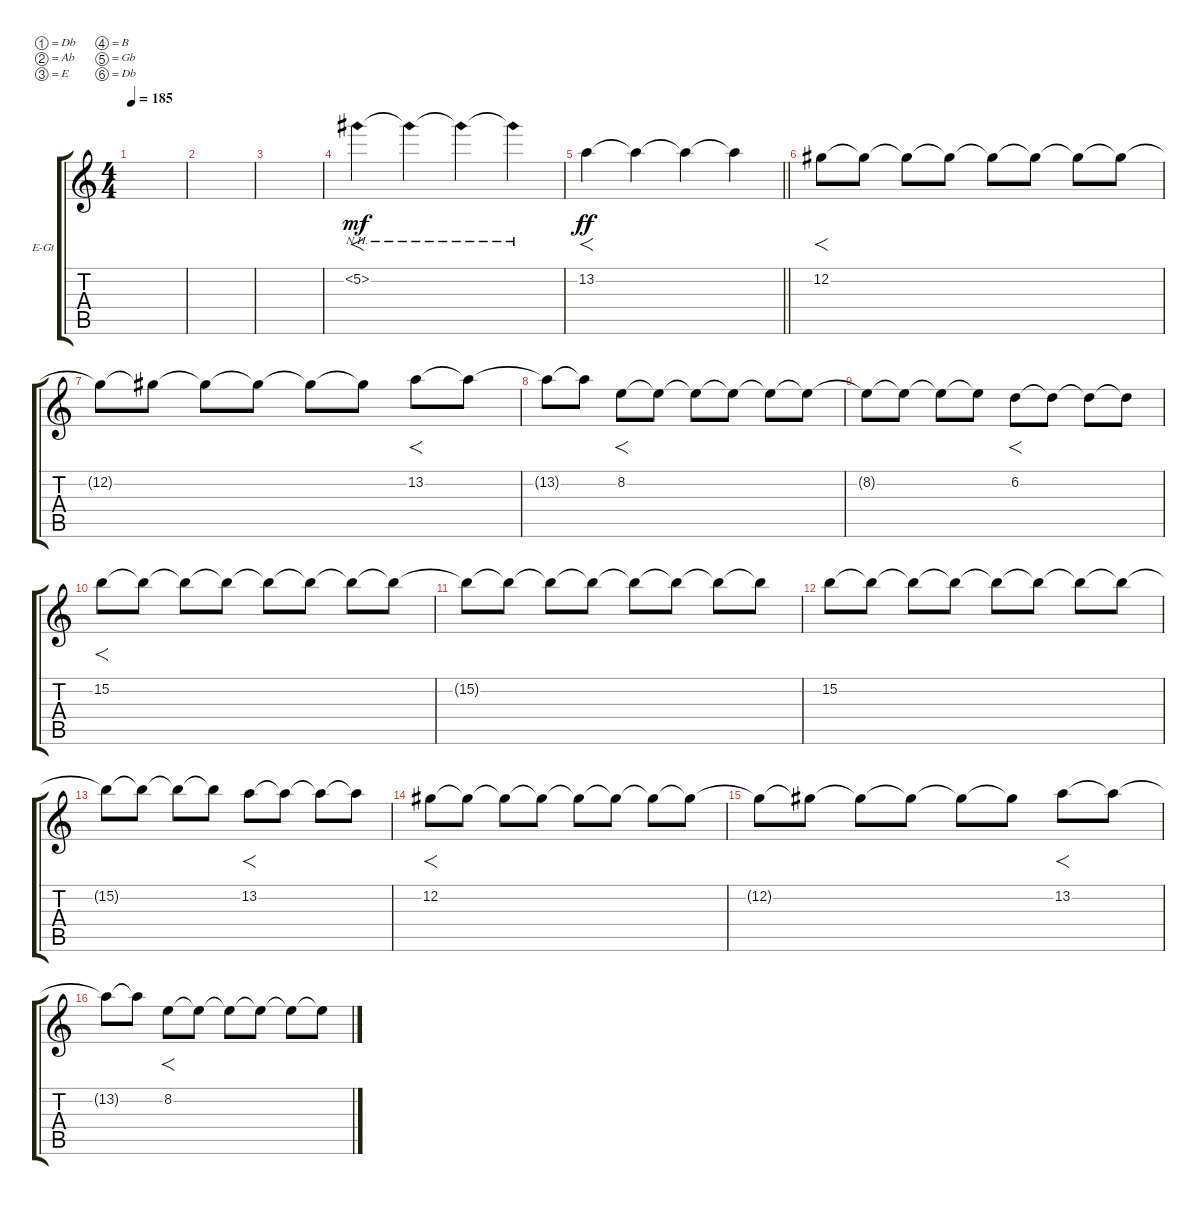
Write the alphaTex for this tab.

\bracketExtendMode groupsimilarinstruments
\firstSystemTrackNameOrientation horizontal
\otherSystemsTrackNameOrientation horizontal
\track ("Gtr" "E-Gt") {instrument overdrivenguitar}
\staff {score tabs}
\tuning (Db4 Ab3 E3 B2 Gb2 Db2)
\ts (4 4)
\tempo 185
\clef g2
\ks c
|
|
|
5.2{nh}.4{f dy mf} 5.2{nh t}.4 5.2{nh t}.4 5.2{nh t}.4 |
\barLineRight lightlight
13.2.4{f dy ff} 13.2{t}.4 13.2{t}.4 13.2{t}.4 |
\section ("" "")
12.2.8{f} 12.2{t}.8 12.2{t}.8 12.2{t}.8 12.2{t}.8 12.2{t}.8 12.2{t}.8 12.2{t}.8 |
12.2{t}.8 12.2{t}.8 12.2{t}.8 12.2{t}.8 12.2{t}.8 12.2{t}.8 13.2.8{f} 13.2{t}.8 |
13.2{t}.8 13.2{t}.8 8.2.8{f} 8.2{t}.8 8.2{t}.8 8.2{t}.8 8.2{t}.8 8.2{t}.8 |
8.2{t}.8 8.2{t}.8 8.2{t}.8 8.2{t}.8 6.2.8{f} 6.2{t}.8 6.2{t}.8 6.2{t}.8 |
15.2.8{f} 15.2{t}.8 15.2{t}.8 15.2{t}.8 15.2{t}.8 15.2{t}.8 15.2{t}.8 15.2{t}.8 |
15.2{t}.8 15.2{t}.8 15.2{t}.8 15.2{t}.8 15.2{t}.8 15.2{t}.8 15.2{t}.8 15.2{t}.8 |
15.2.8 15.2{t}.8 15.2{t}.8 15.2{t}.8 15.2{t}.8 15.2{t}.8 15.2{t}.8 15.2{t}.8 |
15.2{t}.8 15.2{t}.8 15.2{t}.8 15.2{t}.8 13.2.8{f} 13.2{t}.8 13.2{t}.8 13.2{t}.8 |
12.2.8{f} 12.2{t}.8 12.2{t}.8 12.2{t}.8 12.2{t}.8 12.2{t}.8 12.2{t}.8 12.2{t}.8 |
12.2{t}.8 12.2{t}.8 12.2{t}.8 12.2{t}.8 12.2{t}.8 12.2{t}.8 13.2.8{f} 13.2{t}.8 |
13.2{t}.8 13.2{t}.8 8.2.8{f} 8.2{t}.8 8.2{t}.8 8.2{t}.8 8.2{t}.8 8.2{t}.8
